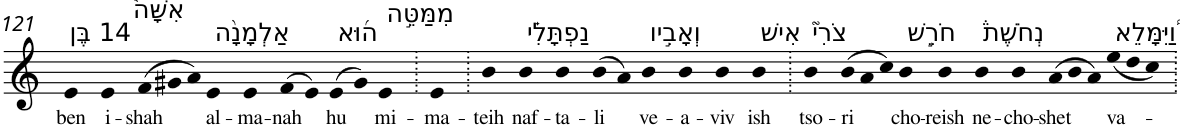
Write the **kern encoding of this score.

**kern	**text
*part1	*part1
*staff1	*staff1
*I"Piano	*
*I'Pno	*
!!LO:PB:g=z
*clefG2	*
*k[]	*
=121	=121
!LO:TX:a:t=14 בֶּן	!
!	!LO:LY:b
4e	ben
!LO:TX:a:t=אִשָּׁה֩	!
!	!LO:LY:b
4e	i-
*Xtuplet	*
!	!LO:LY:b
(>12f	-shah
12g#X	.
12a)	.
!LO:TX:a:t=אַלְמָנָ֨ה	!
!	!LO:LY:b
4e	al-
!	!LO:LY:b
4e	-ma-
!	!LO:LY:b
(>8f	-nah
8e)	.
!LO:TX:a:t=ה֜וּא	!
!	!LO:LY:b
(>8e	hu
8g#)	.
!LO:TX:a:t=מִמַּטֵּ֣ה	!
!	!LO:LY:b
4e	mi-
=122.	=122.
!	!LO:LY:b
4e	-ma-
=123.	=123.
!	!LO:LY:b
4b	-teih
!LO:TX:a:t=נַפְתָּלִ֗י	!
!	!LO:LY:b
4b	naf-
!	!LO:LY:b
4b	-ta-
!	!LO:LY:b
(>8b	-li
8a)	.
!LO:TX:a:t=וְאָבִ֣יו	!
!	!LO:LY:b
4b	ve-
!	!LO:LY:b
4b	-a-
!	!LO:LY:b
4b	-viv
!LO:TX:a:t=אִישׁ	!
!	!LO:LY:b
4b	ish
=124.	=124.
!LO:TX:a:t=צֹרִי֮	!
!	!LO:LY:b
4b	tso-
!	!LO:LY:b
(>12b	-ri
12a	.
12cc)	.
!LO:TX:a:t=חֹרֵ֣שׁ	!
!	!LO:LY:b
4b	cho-
!	!LO:LY:b
4b	-reish
!LO:TX:a:t=נְחֹשֶׁת֒	!
!	!LO:LY:b
4b	ne-
!	!LO:LY:b
4b	-cho-
!	!LO:LY:b
(>12a	-shet
12b	.
12a)	.
!LO:TX:a:t=וַ֠יִּמָּלֵא	!
!	!LO:LY:b
(<12ee	va-
12dd	.
12cc)	.
=.	=.
*-	*-
